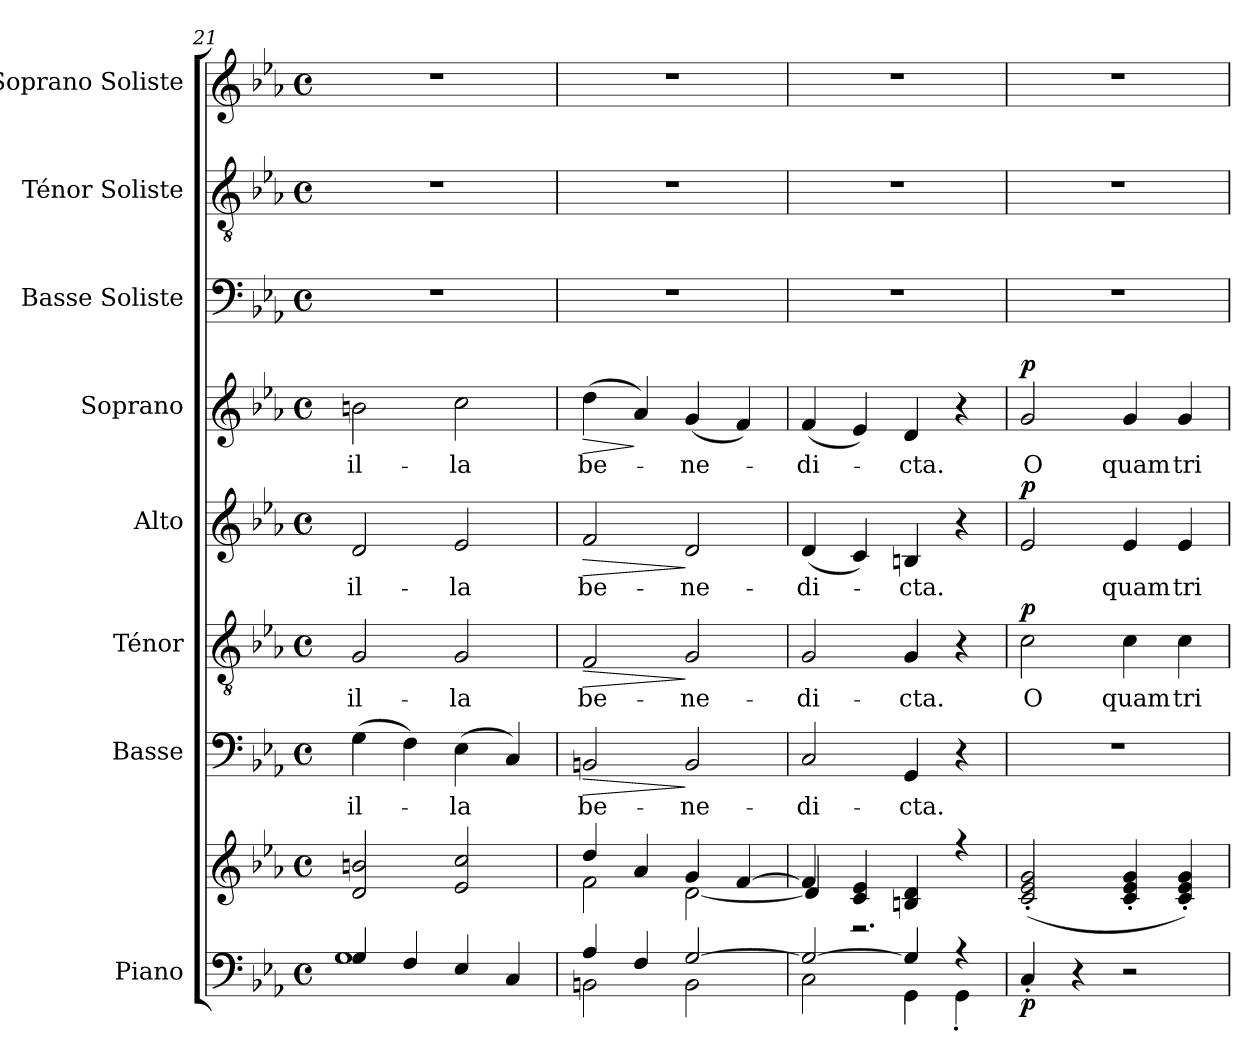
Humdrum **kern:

**kern	**kern	**dynam	**kern	**text	**dynam	**kern	**text	**dynam	**kern	**text	**dynam	**kern	**text	**dynam	**kern	**kern	**kern
*part8	*part8	*part8	*part7	*part7	*part7	*part6	*part6	*part6	*part5	*part5	*part5	*part4	*part4	*part4	*part3	*part2	*part1
*staff9	*staff8	*staff8/9	*staff7	*staff7	*staff7	*staff6	*staff6	*staff6	*staff5	*staff5	*staff5	*staff4	*staff4	*staff4	*staff3	*staff2	*staff1
*I"Piano	*	*	*I"Basse	*	*	*I"Ténor	*	*	*I"Alto	*	*	*I"Soprano	*	*	*I"Basse Soliste	*I"Ténor Soliste	*I"Soprano Soliste
*I'Pno.	*	*	*I'B.	*	*	*I'T.	*	*	*I'Alt.	*	*	*I'So.	*	*	*	*	*
*clefF4	*clefG2	*	*clefF4	*	*	*clefGv2	*	*	*clefG2	*	*	*clefG2	*	*	*clefF4	*clefGv2	*clefG2
*k[b-e-a-]	*k[b-e-a-]	*	*k[b-e-a-]	*	*	*k[b-e-a-]	*	*	*k[b-e-a-]	*	*	*k[b-e-a-]	*	*	*k[b-e-a-]	*k[b-e-a-]	*k[b-e-a-]
*M4/4	*M4/4	*	*M4/4	*	*	*M4/4	*	*	*M4/4	*	*	*M4/4	*	*	*M4/4	*M4/4	*M4/4
*met(c)	*met(c)	*	*met(c)	*	*	*met(c)	*	*	*met(c)	*	*	*met(c)	*	*	*met(c)	*met(c)	*met(c)
=21	=21	=21	=21	=21	=21	=21	=21	=21	=21	=21	=21	=21	=21	=21	=21	=21	=21
*^	*	*	*	*	*	*	*	*	*	*	*	*	*	*	*	*	*
!	!	!	!	!	!LO:LY:b	!	!	!LO:LY:b	!	!	!LO:LY:b	!	!	!LO:LY:b	!	!	!	!
4G/	1G	2d/ 2bn/	.	(4G\	il-	.	2G/	il-	.	2d/	il-	.	2bn\	il-	.	1r	1r	1r
4F/	.	.	.	4F\)	.	.	.	.	.	.	.	.	.	.	.	.	.	.
!	!	!	!	!	!LO:LY:b	!	!	!LO:LY:b	!	!	!LO:LY:b	!	!	!LO:LY:b	!	!	!	!
4E-/	.	2e-/ 2cc/	.	(4E-\	-la	.	2G/	-la	.	2e-/	-la	.	2cc\	-la	.	.	.	.
4C/	.	.	.	4C/)	.	.	.	.	.	.	.	.	.	.	.	.	.	.
=22	=22	=22	=22	=22	=22	=22	=22	=22	=22	=22	=22	=22	=22	=22	=22	=22	=22	=22
*	*	*^	*	*	*	*	*	*	*	*	*	*	*	*	*	*	*	*
!	!	!	!	!	!	!LO:LY:b	!LO:HP:b	!	!LO:LY:b	!LO:HP:b	!	!LO:LY:b	!LO:HP:b	!	!LO:LY:b	!LO:HP:b	!	!	!
4A-/	2BBn\	4dd/	2f\	.	2BBn/	be-	>	2F/	be-	>	2f/	be-	>	(4dd\	be-	>	1r	1r	1r
4F/	.	4a-/	.	.	.	.	.	.	.	.	.	.	.	4a-/)	.	]	.	.	.
!	!	!	!	!	!	!LO:LY:b	!	!	!LO:LY:b	!	!	!LO:LY:b	!	!	!LO:LY:b	!	!	!	!
[2G/	2BB\	4g/	[2d\	.	2BB/	-ne-	]	2G/	-ne-	]	2d/	-ne-	]	(4g/	-ne-	.	.	.	.
.	.	[4f/	.	.	.	.	.	.	.	.	.	.	.	4f/)	.	.	.	.	.
=23	=23	=23	=23	=23	=23	=23	=23	=23	=23	=23	=23	=23	=23	=23	=23	=23	=23	=23	=23
!	!	!	!	!	!	!LO:LY:b	!	!	!LO:LY:b	!	!	!LO:LY:b	!	!	!LO:LY:b	!	!	!	!
2G/_	2C\	4f/]	4d/]	.	2C/	-di-	.	2G/	-di-	.	(4d/	-di-	.	(4f/	-di-	.	1r	1r	1r
.	.	4c/ 4e-/	2.r	.	.	.	.	.	.	.	4c/)	.	.	4e-/)	.	.	.	.	.
!	!	!	!	!	!	!LO:LY:b	!	!	!LO:LY:b	!	!	!LO:LY:b	!	!	!LO:LY:b	!	!	!	!
4G/]	4GG\	4Bn/ 4d/	.	.	4GG/	-cta.-	.	4G/	-cta.	.	4Bn/	-cta.	.	4d/	-cta.	.	.	.	.
4r	4GG'\	4r	.	.	4r	.	.	4r	.	.	4r	.	.	4r	.	.	.	.	.
*	*	*v	*v	*	*	*	*	*	*	*	*	*	*	*	*	*	*	*	*
!!LO:LB:g=z
=24	=24	=24	=24	=24	=24	=24	=24	=24	=24	=24	=24	=24	=24	=24	=24	=24	=24	=24
!	!	!	!LO:DY:b=2	!	!	!	!	!LO:LY:b	!LO:DY:b	!	!	!LO:DY:b	!	!LO:LY:b	!LO:DY:b	!	!	!
*v	*v	*	*	*	*	*	*	*	*	*	*	*	*	*	*	*	*	*
4C'/	(2c/' 2e-/' 2g/'	p	1r	.	.	2c\	O	p	2e-/	.	p	2g/	O	p	1r	1r	1r
4r	.	.	.	.	.	.	.	.	.	.	.	.	.	.	.	.	.
!	!	!	!	!	!	!	!LO:LY:b	!	!	!LO:LY:b	!	!	!LO:LY:b	!	!	!	!
2r	4c/' 4e-/' 4g/'	.	.	.	.	4c\	quam	.	4e-/	quam	.	4g/	quam	.	.	.	.
!	!	!	!	!	!	!	!LO:LY:b	!	!	!LO:LY:b	!	!	!LO:LY:b	!	!	!	!
.	4c/' 4e-/' 4g/')	.	.	.	.	4c\	tri-	.	4e-/	tri-	.	4g/	tri-	.	.	.	.
=	=	=	=	=	=	=	=	=	=	=	=	=	=	=	=	=	=
*-	*-	*-	*-	*-	*-	*-	*-	*-	*-	*-	*-	*-	*-	*-	*-	*-	*-
